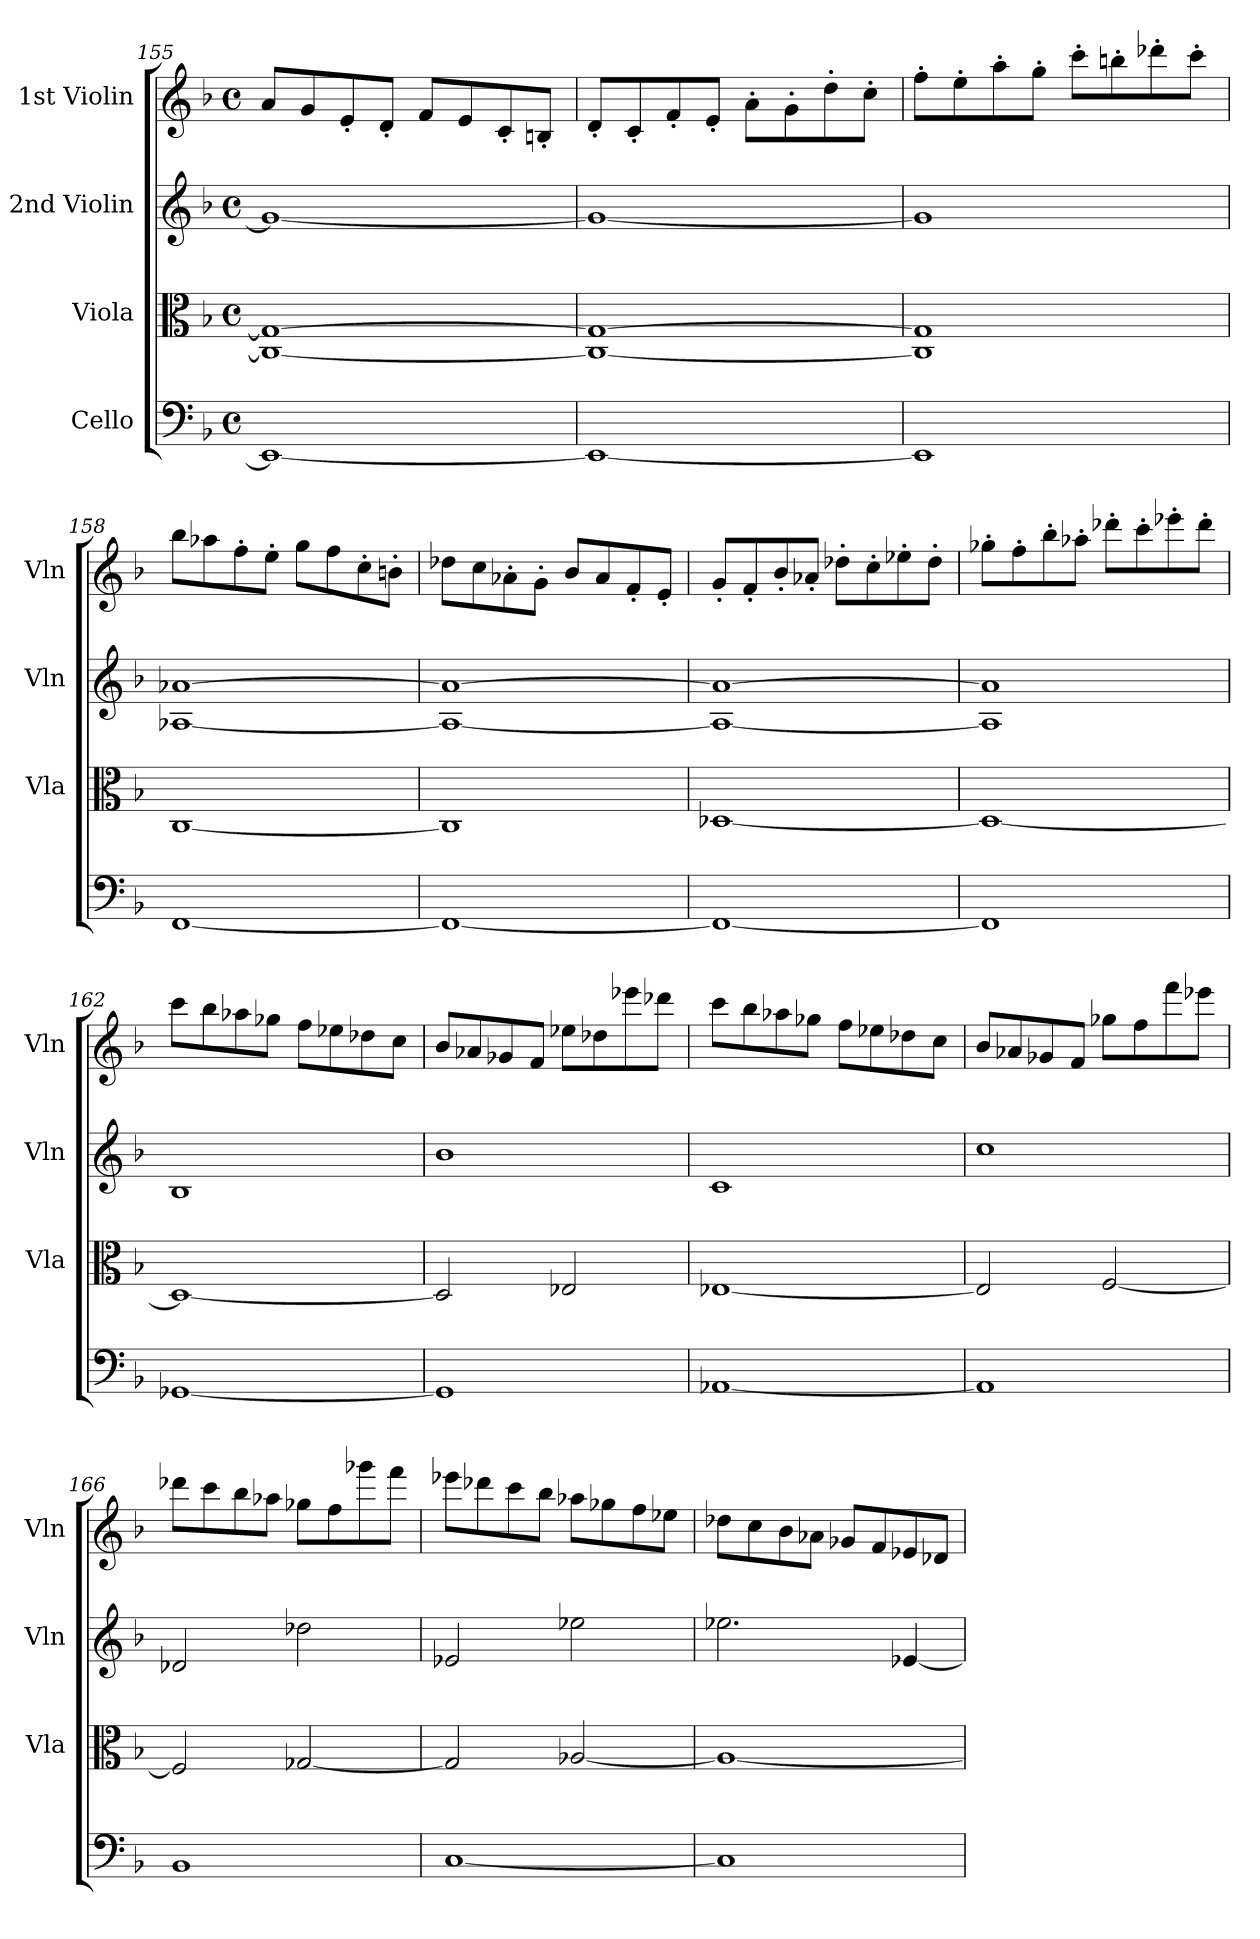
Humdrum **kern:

**kern	**kern	**kern	**kern
*part4	*part3	*part2	*part1
*staff4	*staff3	*staff2	*staff1
*I"Cello	*I"Viola	*I"2nd Violin	*I"1st Violin
*	*I'Vla	*I'Vln	*I'Vln
!!LO:LB:g=z
*clefF4	*clefC3	*clefG2	*clefG2
*k[b-]	*k[b-]	*k[b-]	*k[b-]
*M4/4	*M4/4	*M4/4	*M4/4
*met(c)	*met(c)	*met(c)	*met(c)
=155	=155	=155	=155
1EE_	1C_ 1G_	1g_	8a/L
.	.	.	8g/
.	.	.	8e'/
.	.	.	8d'/J
.	.	.	8f/L
.	.	.	8e/
.	.	.	8c'/
.	.	.	8Bn'/J
=156	=156	=156	=156
1EE_	1C_ 1G_	1g_	8d'/L
.	.	.	8c'/
.	.	.	8f'/
.	.	.	8e'/J
.	.	.	8a'\L
.	.	.	8g'\
.	.	.	8dd'\
.	.	.	8cc'\J
!!LO:LB:g=z
=157	=157	=157	=157
1EE]	1C] 1G]	1g]	8ff'\L
.	.	.	8ee'\
.	.	.	8aa'\
.	.	.	8gg'\J
.	.	.	8ccc'\L
.	.	.	8bbn'\
.	.	.	8ddd-X'\
.	.	.	8ccc'\J
=158	=158	=158	=158
[1FF	[1C	[1A-X [1a-X	8bb-\L
.	.	.	8aa-X\
.	.	.	8ff'\
.	.	.	8ee'\J
.	.	.	8gg\L
.	.	.	8ff\
.	.	.	8cc'\
.	.	.	8bn'\J
=159	=159	=159	=159
1FF_	1C]	1A-_ 1a-_	8dd-X\L
.	.	.	8cc\
.	.	.	8a-X'\
.	.	.	8g'\J
.	.	.	8b-/L
.	.	.	8a-/
.	.	.	8f'/
.	.	.	8e'/J
=160	=160	=160	=160
1FF_	[1D-X	1A-_ 1a-_	8g'/L
.	.	.	8f'/
.	.	.	8b-'/
.	.	.	8a-X'/J
.	.	.	8dd-X'\L
.	.	.	8cc'\
.	.	.	8ee-X'\
.	.	.	8dd-'\J
!!LO:PB:g=z
=161	=161	=161	=161
1FF]	1D-_	1A-] 1a-]	8gg-X'\L
.	.	.	8ff'\
.	.	.	8bb-'\
.	.	.	8aa-X'\J
.	.	.	8ddd-X'\L
.	.	.	8ccc'\
.	.	.	8eee-X'\
.	.	.	8ddd-'\J
=162	=162	=162	=162
[1GG-X	1D-_	1B-	8ccc\L
.	.	.	8bb-\
.	.	.	8aa-X\
.	.	.	8gg-X\J
.	.	.	8ff\L
.	.	.	8ee-X\
.	.	.	8dd-X\
.	.	.	8cc\J
=163	=163	=163	=163
1GG-]	2D-/]	1b-	8b-/L
.	.	.	8a-X/
.	.	.	8g-X/
.	.	.	8f/J
.	2E-X/	.	8ee-X\L
.	.	.	8dd-X\
.	.	.	8eee-X\
.	.	.	8ddd-X\J
!!LO:LB:g=z
=164	=164	=164	=164
[1AA-X	[1E-X	1c	8ccc\L
.	.	.	8bb-\
.	.	.	8aa-X\
.	.	.	8gg-X\J
.	.	.	8ff\L
.	.	.	8ee-X\
.	.	.	8dd-X\
.	.	.	8cc\J
=165	=165	=165	=165
1AA-]	2E-/]	1cc	8b-/L
.	.	.	8a-X/
.	.	.	8g-X/
.	.	.	8f/J
.	[2F/	.	8gg-X\L
.	.	.	8ff\
.	.	.	8fff\
.	.	.	8eee-X\J
=166	=166	=166	=166
1BB-	2F/]	2d-X/	8ddd-X\L
.	.	.	8ccc\
.	.	.	8bb-\
.	.	.	8aa-X\J
.	[2G-X/	2dd-X\	8gg-X\L
.	.	.	8ff\
.	.	.	8ggg-X\
.	.	.	8fff\J
!!LO:LB:g=z
=167	=167	=167	=167
[1C	2G-/]	2e-X/	8eee-X\L
.	.	.	8ddd-X\
.	.	.	8ccc\
.	.	.	8bb-\J
.	[2A-X/	2ee-X\	8aa-X\L
.	.	.	8gg-X\
.	.	.	8ff\
.	.	.	8ee-X\J
=168	=168	=168	=168
1C]	1A-_	2.ee-X\	8dd-X\L
.	.	.	8cc\
.	.	.	8b-\
.	.	.	8a-X\J
.	.	.	8g-X/L
.	.	.	8f/
.	.	[4e-X/	8e-X/
.	.	.	8d-X/J
=	=	=	=
*-	*-	*-	*-
